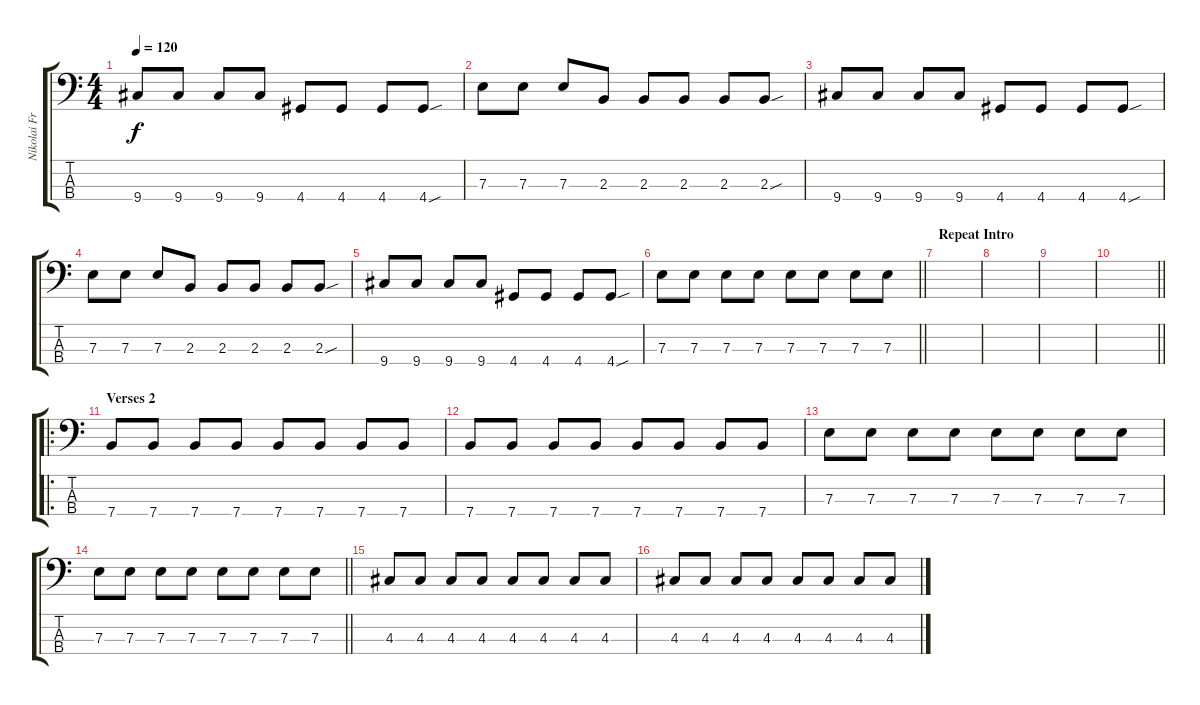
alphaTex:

\track ("Nikolai Fraiture - Bass" "Nikolai Fr") {instrument electricbasspick}
\staff {score tabs}
\tuning (G2 D2 A1 E1) {hide}
\ts (4 4)
\tempo 120
\clef f4
\ks c
9.4.8{dy f} 9.4.8 9.4.8 9.4.8 4.4.8 4.4.8 4.4.8 4.4{sou}.8 |
7.3.8 7.3.8 7.3.8 2.3.8 2.3.8 2.3.8 2.3.8 2.3{sou}.8 |
9.4.8 9.4.8 9.4.8 9.4.8 4.4.8 4.4.8 4.4.8 4.4{sou}.8 |
7.3.8 7.3.8 7.3.8 2.3.8 2.3.8 2.3.8 2.3.8 2.3{sou}.8 |
9.4.8 9.4.8 9.4.8 9.4.8 4.4.8 4.4.8 4.4.8 4.4{sou}.8 |
\barLineRight lightlight
7.3.8 7.3.8 7.3.8 7.3.8 7.3.8 7.3.8 7.3.8 7.3.8 |
\section ("" "Repeat Intro")
|
|
|
\barLineRight lightlight
|
\ro
\section ("" "Verses 2")
7.4.8 7.4.8 7.4.8 7.4.8 7.4.8 7.4.8 7.4.8 7.4.8 |
7.4.8 7.4.8 7.4.8 7.4.8 7.4.8 7.4.8 7.4.8 7.4.8 |
7.3.8 7.3.8 7.3.8 7.3.8 7.3.8 7.3.8 7.3.8 7.3.8 |
\barLineRight lightlight
7.3.8 7.3.8 7.3.8 7.3.8 7.3.8 7.3.8 7.3.8 7.3.8 |
4.3.8 4.3.8 4.3.8 4.3.8 4.3.8 4.3.8 4.3.8 4.3.8 |
4.3.8 4.3.8 4.3.8 4.3.8 4.3.8 4.3.8 4.3.8 4.3.8
